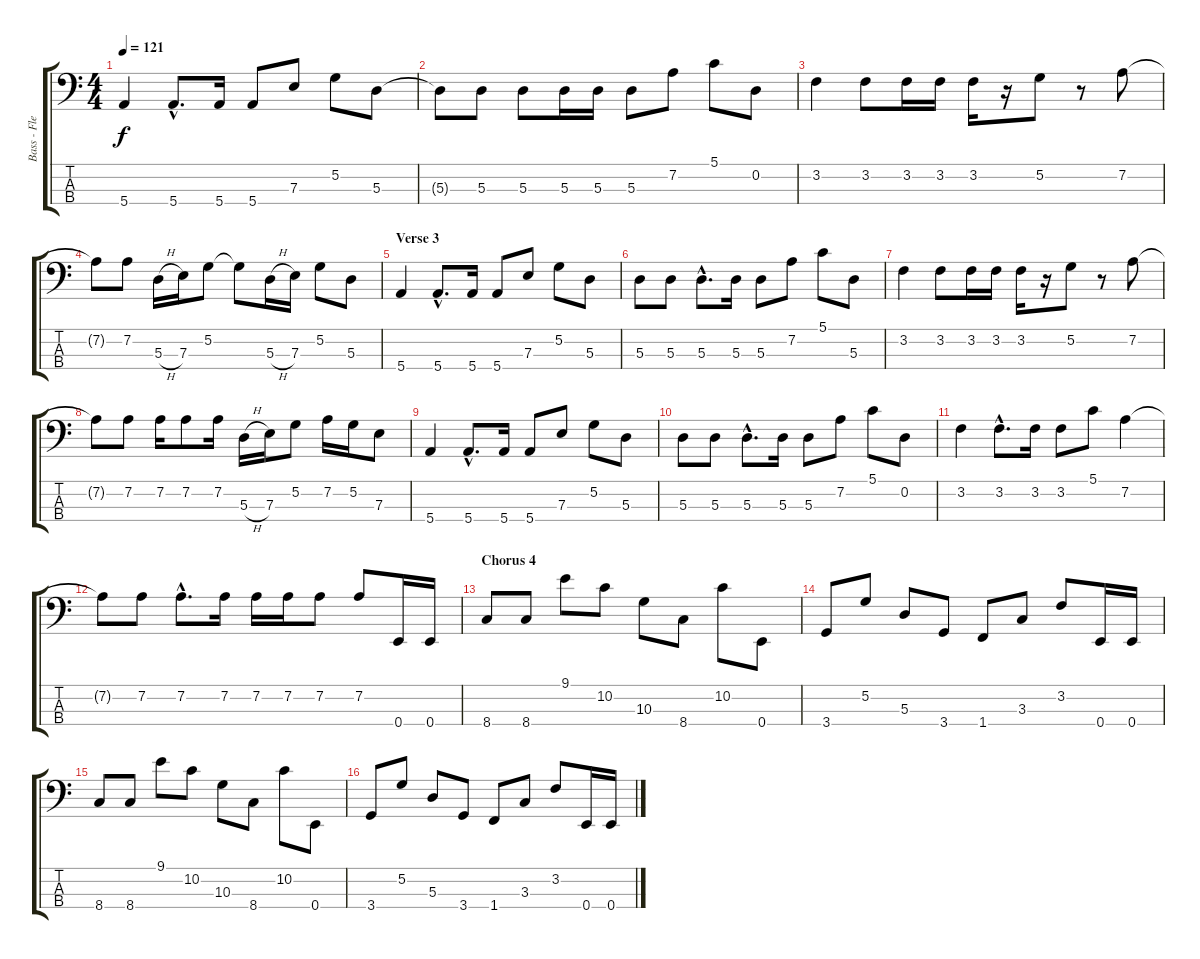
\track ("Bass - Flea" "Bass - Fle") {instrument electricbassfinger}
\staff {score tabs}
\tuning (G2 D2 A1 E1) {hide}
\ts (4 4)
\tempo 121
\clef f4
\ks c
5.4.4{dy f} 5.4{hac}.8{d} 5.4.16 5.4.8 7.3.8 5.2.8 5.3.8 |
5.3{t}.8 5.3.8 5.3.8 5.3.16 5.3.16 5.3.8 7.2.8 5.1.8 0.2.8 |
3.2.4 3.2.8 3.2.16 3.2.16 3.2.16 r.16 5.2.8 r.8 7.2.8 |
7.2{t}.8 7.2.8 5.3{h}.16 7.3.16 5.2.8 5.2{t}.8 5.3{h}.16 7.3.16 5.2.8 5.3.8 |
\section ("" "Verse 3")
5.4.4 5.4{hac}.8{d} 5.4.16 5.4.8 7.3.8 5.2.8 5.3.8 |
5.3.8 5.3.8 5.3{hac}.8{d} 5.3.16 5.3.8 7.2.8 5.1.8 5.3.8 |
3.2.4 3.2.8 3.2.16 3.2.16 3.2.16 r.16 5.2.8 r.8 7.2.8 |
7.2{t}.8 7.2.8 7.2.16 7.2.8 7.2.16 5.3{h}.16 7.3.16 5.2.8 7.2.16 5.2.16 7.3.8 |
5.4.4 5.4{hac}.8{d} 5.4.16 5.4.8 7.3.8 5.2.8 5.3.8 |
5.3.8 5.3.8 5.3{hac}.8{d} 5.3.16 5.3.8 7.2.8 5.1.8 0.2.8 |
3.2.4 3.2{hac}.8{d} 3.2.16 3.2.8 5.1.8 7.2.4 |
7.2{t}.8 7.2.8 7.2{hac}.8{d} 7.2.16 7.2.16 7.2.16 7.2.8 7.2.8 0.4.16 0.4.16 |
\section ("" "Chorus 4")
8.4.8 8.4.8 9.1.8 10.2.8 10.3.8 8.4.8 10.2.8 0.4.8 |
3.4.8 5.2.8 5.3.8 3.4.8 1.4.8 3.3.8 3.2.8 0.4.16 0.4.16 |
8.4.8 8.4.8 9.1.8 10.2.8 10.3.8 8.4.8 10.2.8 0.4.8 |
3.4.8 5.2.8 5.3.8 3.4.8 1.4.8 3.3.8 3.2.8 0.4.16 0.4.16
